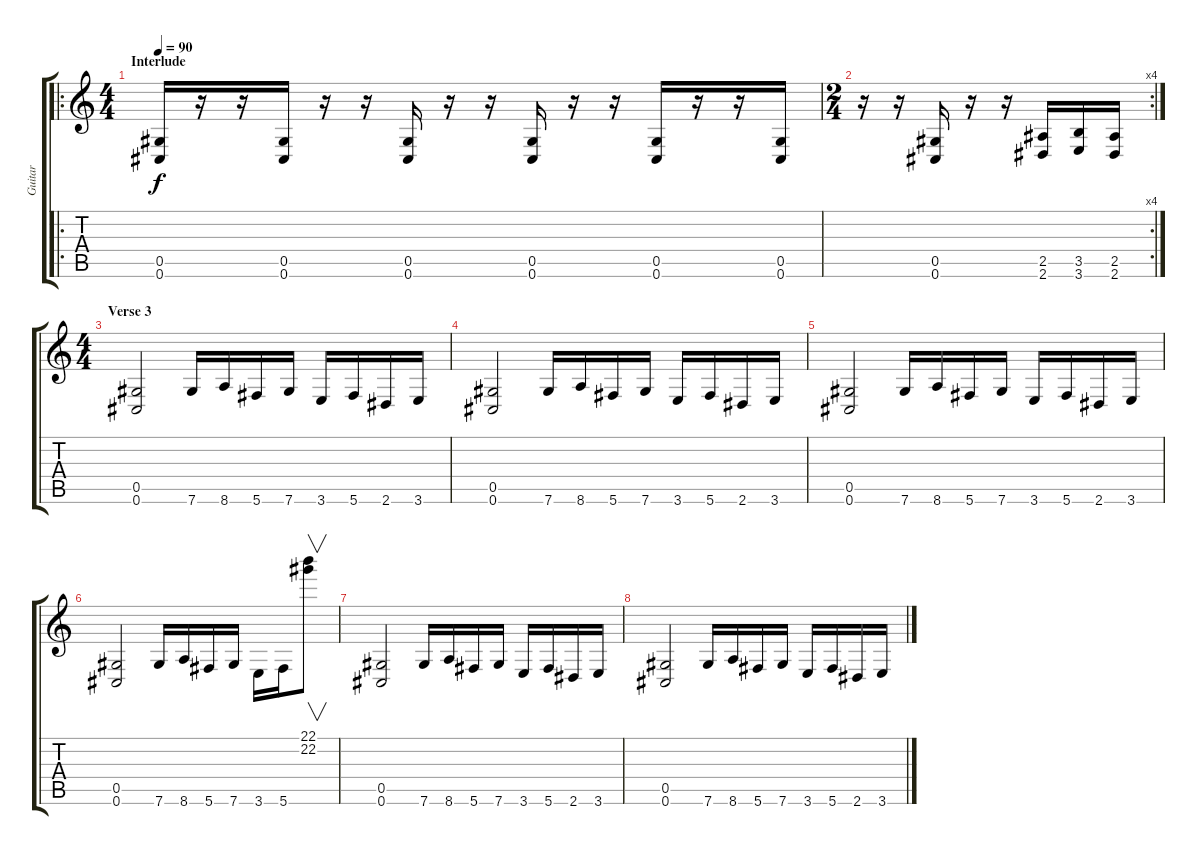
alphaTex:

\track ("Guitar" "Guitar") {instrument distortionguitar}
\staff {score tabs}
\tuning (Db4 Bb3 Gb3 Db3 Ab2 Db2) {hide}
\ro
\ts (4 4)
\section ("" "Interlude")
\tempo 90
\clef g2
\ks c
(0.5 0.6).16{dy f} r.16 r.16 (0.5 0.6).16 r.16 r.16 (0.5 0.6).16 r.16 r.16 (0.5 0.6).16 r.16 r.16 (0.5 0.6).16 r.16 r.16 (0.5 0.6).16 |
\rc 4
\ts (2 4)
r.16 r.16 (0.5 0.6).16 r.16 r.16 (2.5 2.6).16 (3.5 3.6).16 (2.5 2.6).16 |
\ts (4 4)
\section ("" "Verse 3")
(0.5 0.6).2 7.6.16 8.6.16 5.6.16 7.6.16 3.6.16 5.6.16 2.6.16 3.6.16 |
(0.5 0.6).2 7.6.16 8.6.16 5.6.16 7.6.16 3.6.16 5.6.16 2.6.16 3.6.16 |
(0.5 0.6).2 7.6.16 8.6.16 5.6.16 7.6.16 3.6.16 5.6.16 2.6.16 3.6.16 |
(0.5 0.6).2 7.6.16 8.6.16 5.6.16 7.6.16 3.6.16 5.6.16 (22.1 22.2).8{v} |
(0.5 0.6).2 7.6.16 8.6.16 5.6.16 7.6.16 3.6.16 5.6.16 2.6.16 3.6.16 |
(0.5 0.6).2 7.6.16 8.6.16 5.6.16 7.6.16 3.6.16 5.6.16 2.6.16 3.6.16
